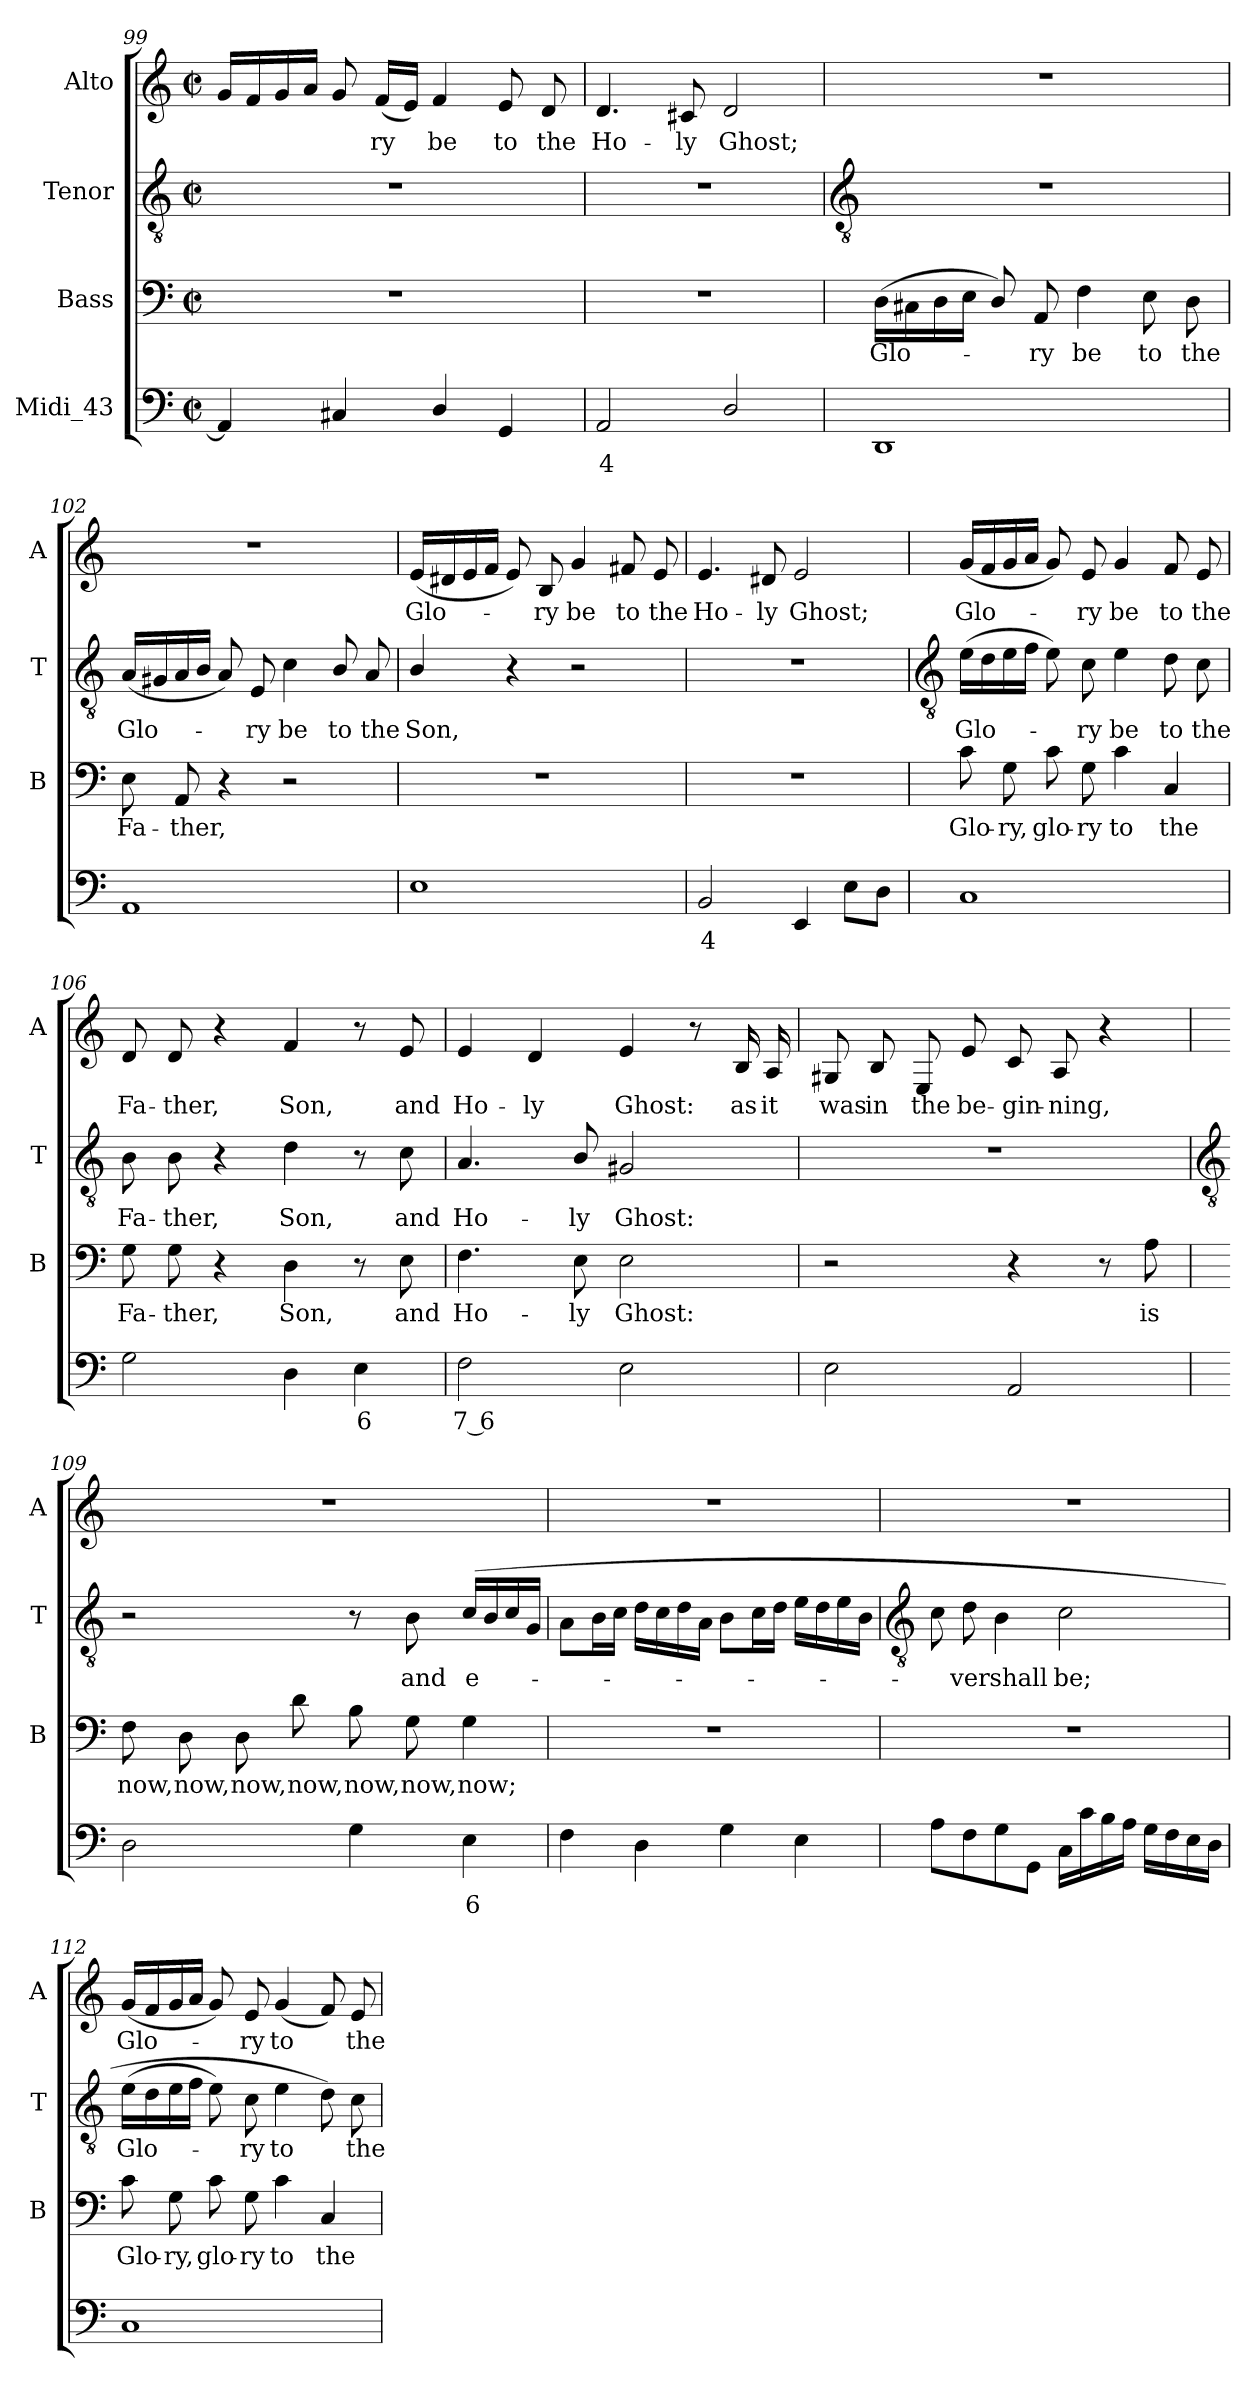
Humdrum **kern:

**kern	**text	**kern	**text	**kern	**text	**kern	**text
*part4	*part4	*part3	*part3	*part2	*part2	*part1	*part1
*staff4	*staff4	*staff3	*staff3	*staff2	*staff2	*staff1	*staff1
*I"Midi_43	*	*I"Bass	*	*I"Tenor	*	*I"Alto	*
*	*	*I'B	*	*I'T	*	*I'A	*
*clefF4	*	*clefF4	*	*clefGv2	*	*clefG2	*
*k[]	*	*k[]	*	*k[]	*	*k[]	*
*C:	*	*C:	*	*C:	*	*C:	*
*M2/2	*	*M2/2	*	*M2/2	*	*M2/2	*
*met(c|)	*	*met(c|)	*	*met(c|)	*	*met(c|)	*
=99	=99	=99	=99	=99	=99	=99	=99
4AA]	.	1r	.	1r	.	16gLL	.
.	.	.	.	.	.	16f	.
.	.	.	.	.	.	16g	.
.	.	.	.	.	.	16aJJ	.
4C#X	.	.	.	.	.	8g	.
!	!	!	!	!	!	!	!LO:LY:b
.	.	.	.	.	.	(<16fLL	ry
.	.	.	.	.	.	16eJJ)	.
!	!	!	!	!	!	!	!LO:LY:b
4D/	.	.	.	.	.	4f	be
!	!	!	!	!	!	!	!LO:LY:b
4GG	.	.	.	.	.	8e	to
!	!	!	!	!	!	!	!LO:LY:b
.	.	.	.	.	.	8d	the
=100	=100	=100	=100	=100	=100	=100	=100
!	!LO:LY:b	!	!	!	!	!	!LO:LY:b
2AA	4	1r	.	1r	.	4.d	Ho-
!	!	!	!	!	!	!	!LO:LY:b
.	.	.	.	.	.	8c#X	-ly
!	!	!	!	!	!	!	!LO:LY:b
2D/	.	.	.	.	.	2d	Ghost;
!!LO:LB:g=z
=101	=101	=101	=101	=101	=101	=101	=101
*	*	*	*	*clefGv2	*	*	*
!	!	!	!LO:LY:b	!	!	!	!
1DD	.	(>16DLL	Glo-	1r	.	1r	.
.	.	16C#X	.	.	.	.	.
.	.	16D	.	.	.	.	.
.	.	16EJJ	.	.	.	.	.
.	.	8D/)	.	.	.	.	.
!	!	!	!LO:LY:b	!	!	!	!
.	.	8AA	ry	.	.	.	.
!	!	!	!LO:LY:b	!	!	!	!
.	.	4F	be	.	.	.	.
!	!	!	!LO:LY:b	!	!	!	!
.	.	8E	to	.	.	.	.
!	!	!	!LO:LY:b	!	!	!	!
.	.	8D	the	.	.	.	.
=102	=102	=102	=102	=102	=102	=102	=102
!	!	!	!LO:LY:b	!	!LO:LY:b	!	!
1AA	.	8E	Fa-	(<16ALL	Glo-	1r	.
.	.	.	.	16G#X	.	.	.
!	!	!	!LO:LY:b	!	!	!	!
.	.	8AA	-ther,	16A	.	.	.
.	.	.	.	16BJJ	.	.	.
.	.	4r	.	8A/)	.	.	.
!	!	!	!	!	!LO:LY:b	!	!
.	.	.	.	8E	ry	.	.
!	!	!	!	!	!LO:LY:b	!	!
.	.	2r	.	4c	be	.	.
!	!	!	!	!	!LO:LY:b	!	!
.	.	.	.	8B/	to	.	.
!	!	!	!	!	!LO:LY:b	!	!
.	.	.	.	8A	the	.	.
=103	=103	=103	=103	=103	=103	=103	=103
!	!	!	!	!	!LO:LY:b	!	!LO:LY:b
1E	.	1r	.	4B/	Son,	(<16eLL	Glo-
.	.	.	.	.	.	16d#X	.
.	.	.	.	.	.	16e	.
.	.	.	.	.	.	16fJJ	.
.	.	.	.	4r	.	8e)	.
!	!	!	!	!	!	!	!LO:LY:b
.	.	.	.	.	.	8B	ry
!	!	!	!	!	!	!	!LO:LY:b
.	.	.	.	2r	.	4g	be
!	!	!	!	!	!	!	!LO:LY:b
.	.	.	.	.	.	8f#X	to
!	!	!	!	!	!	!	!LO:LY:b
.	.	.	.	.	.	8e	the
=104	=104	=104	=104	=104	=104	=104	=104
!	!LO:LY:b	!	!	!	!	!	!LO:LY:b
2BB	4	1r	.	1r	.	4.e	Ho-
!	!	!	!	!	!	!	!LO:LY:b
.	.	.	.	.	.	8d#X	-ly
!	!	!	!	!	!	!	!LO:LY:b
4EE	.	.	.	.	.	2e	Ghost;
8EL	.	.	.	.	.	.	.
8DJ	.	.	.	.	.	.	.
!!LO:LB:g=z
=105	=105	=105	=105	=105	=105	=105	=105
*	*	*	*	*clefGv2	*	*	*
!	!	!	!LO:LY:b	!	!LO:LY:b	!	!LO:LY:b
1C	.	8c	Glo-	(>16eLL	Glo-	(<16gLL	Glo-
.	.	.	.	16d	.	16f	.
!	!	!	!LO:LY:b	!	!	!	!
.	.	8G	-ry,	16e	.	16g	.
.	.	.	.	16fJJ	.	16aJJ	.
!	!	!	!LO:LY:b	!	!	!	!
.	.	8c	glo-	8e)	.	8g)	.
!	!	!	!LO:LY:b	!	!LO:LY:b	!	!LO:LY:b
.	.	8G	-ry	8c	ry	8e	ry
!	!	!	!LO:LY:b	!	!LO:LY:b	!	!LO:LY:b
.	.	4c	to	4e	be	4g	be
!	!	!	!LO:LY:b	!	!LO:LY:b	!	!LO:LY:b
.	.	4C	the	8d	to	8f	to
!	!	!	!	!	!LO:LY:b	!	!LO:LY:b
.	.	.	.	8c	the	8e	the
=106	=106	=106	=106	=106	=106	=106	=106
!	!	!	!LO:LY:b	!	!LO:LY:b	!	!LO:LY:b
2G	.	8G	Fa-	8B	Fa-	8d	Fa-
!	!	!	!LO:LY:b	!	!LO:LY:b	!	!LO:LY:b
.	.	8G	-ther,	8B	-ther,	8d	-ther,
.	.	4r	.	4r	.	4r	.
!	!	!	!LO:LY:b	!	!LO:LY:b	!	!LO:LY:b
4D	.	4D	Son,	4d	Son,	4f	Son,
!	!LO:LY:b	!	!	!	!	!	!
4E	6	8r	.	8r	.	8r	.
!	!	!	!LO:LY:b	!	!LO:LY:b	!	!LO:LY:b
.	.	8E	and	8c	and	8e	and
=107	=107	=107	=107	=107	=107	=107	=107
!	!LO:LY:b	!	!LO:LY:b	!	!LO:LY:b	!	!LO:LY:b
2F	7 6	4.F	Ho-	4.A	Ho-	4e	Ho-
!	!	!	!	!	!	!	!LO:LY:b
.	.	.	.	.	.	4d	-ly
!	!	!	!LO:LY:b	!	!LO:LY:b	!	!
.	.	8E	-ly	8B/	-ly	.	.
!	!	!	!LO:LY:b	!	!LO:LY:b	!	!LO:LY:b
2E	.	2E	Ghost:	2G#X	Ghost:	4e	Ghost:
.	.	.	.	.	.	8r	.
!	!	!	!	!	!	!	!LO:LY:b
.	.	.	.	.	.	16B	as
!	!	!	!	!	!	!	!LO:LY:b
.	.	.	.	.	.	16A	it
=108	=108	=108	=108	=108	=108	=108	=108
!	!	!	!	!	!	!	!LO:LY:b
2E	.	2r	.	1r	.	8G#X	was
!	!	!	!	!	!	!	!LO:LY:b
.	.	.	.	.	.	8B	in
!	!	!	!	!	!	!	!LO:LY:b
.	.	.	.	.	.	8E	the
!	!	!	!	!	!	!	!LO:LY:b
.	.	.	.	.	.	8e	be-
!	!	!	!	!	!	!	!LO:LY:b
2AA	.	4r	.	.	.	8c	-gin-
!	!	!	!	!	!	!	!LO:LY:b
.	.	.	.	.	.	8A	-ning,
.	.	8r	.	.	.	4r	.
!	!	!	!LO:LY:b	!	!	!	!
.	.	8A	is	.	.	.	.
!!LO:LB:g=z
=109	=109	=109	=109	=109	=109	=109	=109
*	*	*	*	*clefGv2	*	*	*
!	!	!	!LO:LY:b	!	!	!	!
2D	.	8F	now,	2r	.	1r	.
!	!	!	!LO:LY:b	!	!	!	!
.	.	8D	now,	.	.	.	.
!	!	!	!LO:LY:b	!	!	!	!
.	.	8D	now,	.	.	.	.
!	!	!	!LO:LY:b	!	!	!	!
.	.	8d	now,	.	.	.	.
!	!	!	!LO:LY:b	!	!	!	!
4G	.	8B	now,	8r	.	.	.
!	!	!	!LO:LY:b	!	!LO:LY:b	!	!
.	.	8G	now,	8B	and	.	.
!	!LO:LY:b	!	!LO:LY:b	!	!LO:LY:b	!	!
4E	6	4G	now;	(>16cLL	e-	.	.
.	.	.	.	16B	.	.	.
.	.	.	.	16c	.	.	.
.	.	.	.	16GJJ	.	.	.
=110	=110	=110	=110	=110	=110	=110	=110
4F	.	1r	.	8AL	.	1r	.
.	.	.	.	16BL	.	.	.
.	.	.	.	16cJJ	.	.	.
4D	.	.	.	16dLL	.	.	.
.	.	.	.	16c	.	.	.
.	.	.	.	16d	.	.	.
.	.	.	.	16AJJ	.	.	.
4G	.	.	.	8BL	.	.	.
.	.	.	.	16cL	.	.	.
.	.	.	.	16dJJ	.	.	.
4E	.	.	.	16eLL	.	.	.
.	.	.	.	16d	.	.	.
.	.	.	.	16e	.	.	.
.	.	.	.	16BJJ	.	.	.
!!LO:LB:g=z
=111	=111	=111	=111	=111	=111	=111	=111
*	*	*	*	*clefGv2	*	*	*
8AL	.	1r	.	8c	.	1r	.
!	!	!	!	!	!LO:LY:b	!	!
8F	.	.	.	8d	ver	.	.
!	!	!	!	!	!LO:LY:b	!	!
8G	.	.	.	4B	shall	.	.
8GGJ	.	.	.	.	.	.	.
!	!	!	!	!	!LO:LY:b	!	!
16CLL	.	.	.	2c	be;	.	.
16c	.	.	.	.	.	.	.
16B	.	.	.	.	.	.	.
16AJJ	.	.	.	.	.	.	.
16GLL	.	.	.	.	.	.	.
16F	.	.	.	.	.	.	.
16E	.	.	.	.	.	.	.
16DJJ	.	.	.	.	.	.	.
=112	=112	=112	=112	=112	=112	=112	=112
!	!	!	!LO:LY:b	!	!LO:LY:b	!	!LO:LY:b
1C	.	8c	Glo-	(>16eLL	Glo-	(<16gLL	Glo-
.	.	.	.	16d	.	16f	.
!	!	!	!LO:LY:b	!	!	!	!
.	.	8G	-ry,	16e	.	16g	.
.	.	.	.	16fJJ	.	16aJJ	.
!	!	!	!LO:LY:b	!	!	!	!
.	.	8c	glo-	8e)	.	8g)	.
!	!	!	!LO:LY:b	!	!LO:LY:b	!	!LO:LY:b
.	.	8G	-ry	8c	-ry	8e	ry
!	!	!	!LO:LY:b	!	!LO:LY:b	!	!LO:LY:b
.	.	4c	to	4e	to	(<4g	to
!	!	!	!LO:LY:b	!	!	!	!
.	.	4C	the	8d)	.	8f)	.
!	!	!	!	!	!LO:LY:b	!	!LO:LY:b
.	.	.	.	8c	the	8e	the
=	=	=	=	=	=	=	=
*-	*-	*-	*-	*-	*-	*-	*-
